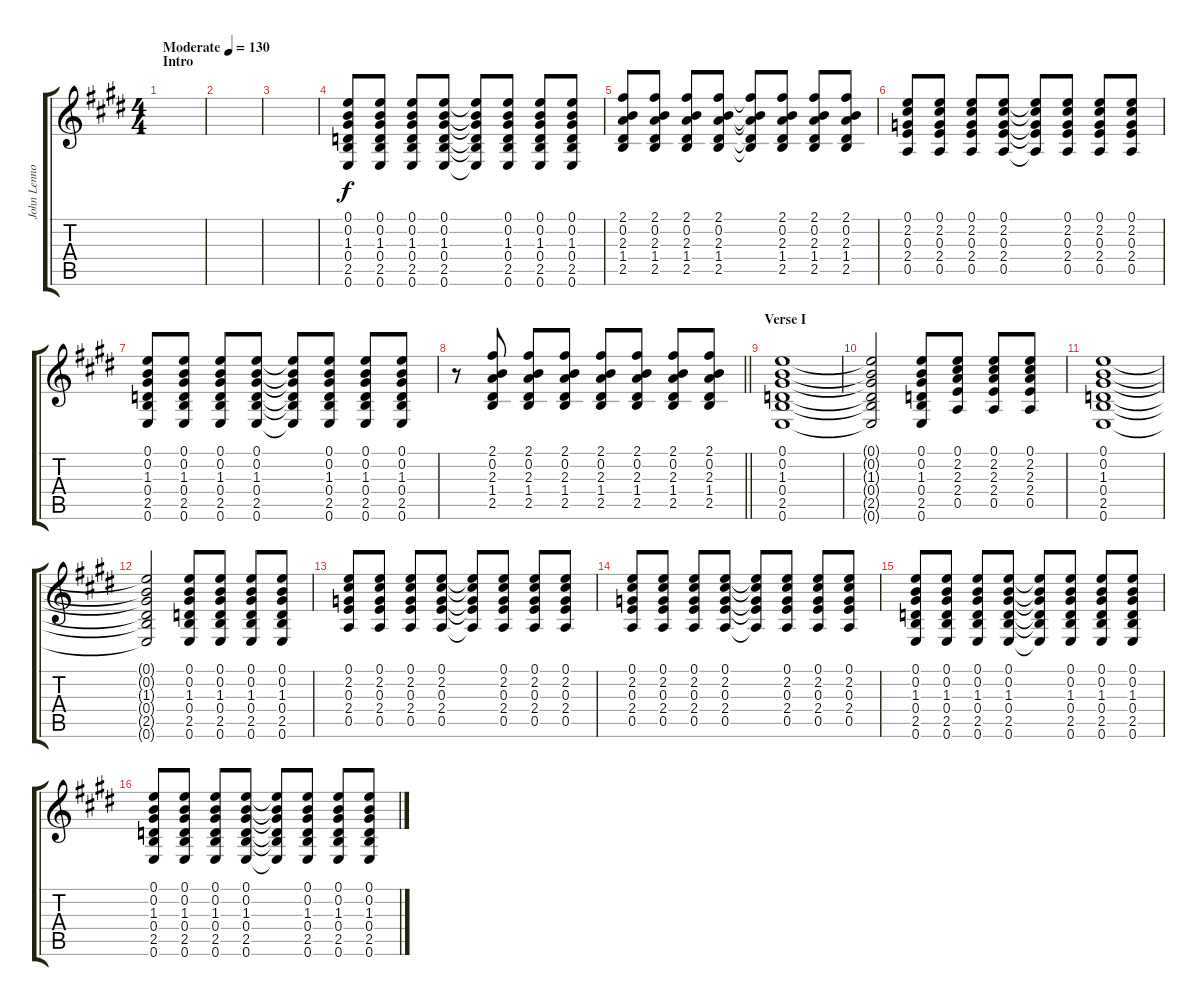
\track ("John Lennon Guitar" "John Lenno") {instrument electricguitarclean}
\staff {score tabs}
\tuning (E4 B3 G3 D3 A2 E2) {hide}
\ts (4 4)
\section ("" "Intro")
\tempo (130 "Moderate")
\clef g2
\ks e
|
|
|
(0.1 0.2 1.3 0.4 2.5 0.6).8 (0.1 0.2 1.3 0.4 2.5 0.6).8 (0.1 0.2 1.3 0.4 2.5 0.6).8 (0.1 0.2 1.3 0.4 2.5 0.6).8 (0.1{t} 0.2{t} 1.3{t} 0.4{t} 2.5{t} 0.6{t}).8 (0.1 0.2 1.3 0.4 2.5 0.6).8 (0.1 0.2 1.3 0.4 2.5 0.6).8 (0.1 0.2 1.3 0.4 2.5 0.6).8 |
(2.1 0.2 2.3 1.4 2.5).8 (2.1 0.2 2.3 1.4 2.5).8 (2.1 0.2 2.3 1.4 2.5).8 (2.1 0.2 2.3 1.4 2.5).8 (2.1{t} 0.2{t} 2.3{t} 1.4{t} 2.5{t}).8 (2.1 0.2 2.3 1.4 2.5).8 (2.1 0.2 2.3 1.4 2.5).8 (2.1 0.2 2.3 1.4 2.5).8 |
(0.1 2.2 0.3 2.4 0.5).8 (0.1 2.2 0.3 2.4 0.5).8 (0.1 2.2 0.3 2.4 0.5).8 (0.1 2.2 0.3 2.4 0.5).8 (0.1{t} 2.2{t} 0.3{t} 2.4{t} 0.5{t}).8 (0.1 2.2 0.3 2.4 0.5).8 (0.1 2.2 0.3 2.4 0.5).8 (0.1 2.2 0.3 2.4 0.5).8 |
(0.1 0.2 1.3 0.4 2.5 0.6).8 (0.1 0.2 1.3 0.4 2.5 0.6).8 (0.1 0.2 1.3 0.4 2.5 0.6).8 (0.1 0.2 1.3 0.4 2.5 0.6).8 (0.1{t} 0.2{t} 1.3{t} 0.4{t} 2.5{t} 0.6{t}).8 (0.1 0.2 1.3 0.4 2.5 0.6).8 (0.1 0.2 1.3 0.4 2.5 0.6).8 (0.1 0.2 1.3 0.4 2.5 0.6).8 |
\barLineRight lightlight
r.8 (2.1 0.2 2.3 1.4 2.5).8 (2.1 0.2 2.3 1.4 2.5).8 (2.1 0.2 2.3 1.4 2.5).8 (2.1 0.2 2.3 1.4 2.5).8 (2.1 0.2 2.3 1.4 2.5).8 (2.1 0.2 2.3 1.4 2.5).8 (2.1 0.2 2.3 1.4 2.5).8 |
\section ("" "Verse I")
(0.1 0.2 1.3 0.4 2.5 0.6).1 |
(0.1{t} 0.2{t} 1.3{t} 0.4{t} 2.5{t} 0.6{t}).2 (0.1 0.2 1.3 0.4 2.5 0.6).8 (0.1 2.2 2.3 2.4 0.5).8 (0.1 2.2 2.3 2.4 0.5).8 (0.1 2.2 2.3 2.4 0.5).8 |
(0.1 0.2 1.3 0.4 2.5 0.6).1 |
(0.1{t} 0.2{t} 1.3{t} 0.4{t} 2.5{t} 0.6{t}).2 (0.1 0.2 1.3 0.4 2.5 0.6).8 (0.1 0.2 1.3 0.4 2.5 0.6).8 (0.1 0.2 1.3 0.4 2.5 0.6).8 (0.1 0.2 1.3 0.4 2.5 0.6).8 |
(0.1 2.2 0.3 2.4 0.5).8 (0.1 2.2 0.3 2.4 0.5).8 (0.1 2.2 0.3 2.4 0.5).8 (0.1 2.2 0.3 2.4 0.5).8 (0.1{t} 2.2{t} 0.3{t} 2.4{t} 0.5{t}).8 (0.1 2.2 0.3 2.4 0.5).8 (0.1 2.2 0.3 2.4 0.5).8 (0.1 2.2 0.3 2.4 0.5).8 |
(0.1 2.2 0.3 2.4 0.5).8 (0.1 2.2 0.3 2.4 0.5).8 (0.1 2.2 0.3 2.4 0.5).8 (0.1 2.2 0.3 2.4 0.5).8 (0.1{t} 2.2{t} 0.3{t} 2.4{t} 0.5{t}).8 (0.1 2.2 0.3 2.4 0.5).8 (0.1 2.2 0.3 2.4 0.5).8 (0.1 2.2 0.3 2.4 0.5).8 |
(0.1 0.2 1.3 0.4 2.5 0.6).8 (0.1 0.2 1.3 0.4 2.5 0.6).8 (0.1 0.2 1.3 0.4 2.5 0.6).8 (0.1 0.2 1.3 0.4 2.5 0.6).8 (0.1{t} 0.2{t} 1.3{t} 0.4{t} 2.5{t} 0.6{t}).8 (0.1 0.2 1.3 0.4 2.5 0.6).8 (0.1 0.2 1.3 0.4 2.5 0.6).8 (0.1 0.2 1.3 0.4 2.5 0.6).8 |
(0.1 0.2 1.3 0.4 2.5 0.6).8 (0.1 0.2 1.3 0.4 2.5 0.6).8 (0.1 0.2 1.3 0.4 2.5 0.6).8 (0.1 0.2 1.3 0.4 2.5 0.6).8 (0.1{t} 0.2{t} 1.3{t} 0.4{t} 2.5{t} 0.6{t}).8 (0.1 0.2 1.3 0.4 2.5 0.6).8 (0.1 0.2 1.3 0.4 2.5 0.6).8 (0.1 0.2 1.3 0.4 2.5 0.6).8
